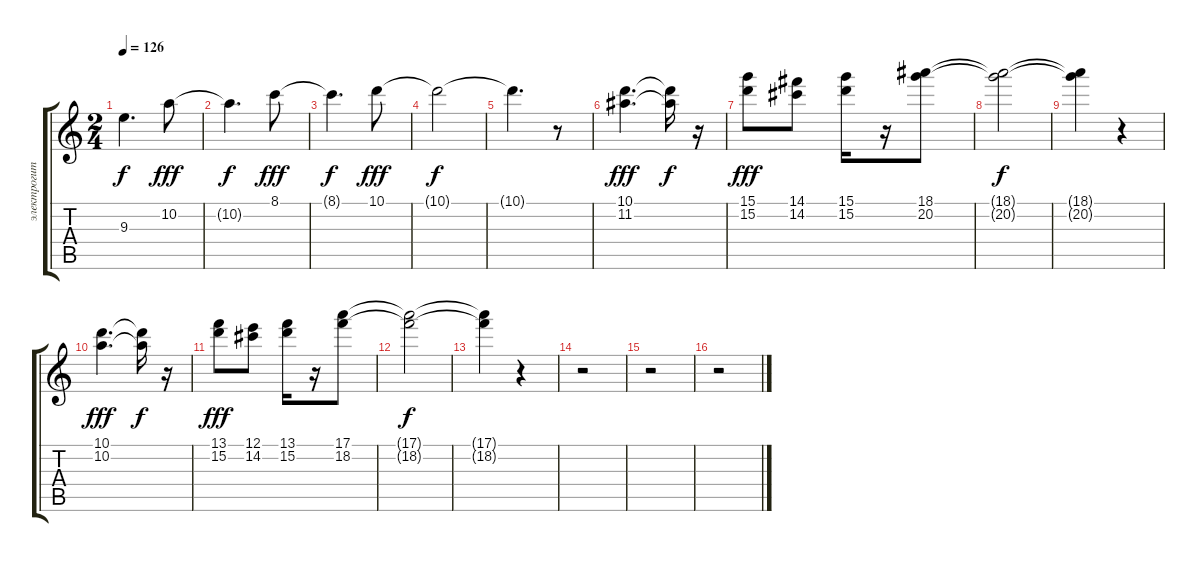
\track ("электрогитара 2" "электрогит") {instrument overdrivenguitar}
\staff {score tabs}
\tuning (E4 B3 G3 D3 A2 E2) {hide}
\ts (2 4)
\tempo 126
\clef g2
\ks c
9.3{t}.4{d dy f} 10.2.8{dy fff} |
10.2{t}.4{d dy f} 8.1.8{dy fff} |
8.1{t}.4{d dy f} 10.1.8{dy fff} |
10.1{t}.2{dy f} |
10.1{t}.4{d} r.8 |
(10.1 11.2).4{d dy fff} (10.1{t} 11.2{t}).16{dy f} r.16 |
(15.1 15.2).8{dy fff} (14.1 14.2).8 (15.1 15.2).16 r.16 (18.1 20.2).8 |
(18.1{t} 20.2{t}).2{dy f} |
(18.1{t} 20.2{t}).4 r.4 |
(10.1 10.2).4{d dy fff} (10.1{t} 10.2{t}).16{dy f} r.16 |
(13.1 15.2).8{dy fff} (12.1 14.2).8 (13.1 15.2).16 r.16 (17.1 18.2).8 |
(17.1{t} 18.2{t}).2{dy f} |
(17.1{t} 18.2{t}).4 r.4 |
r.2 |
r.2 |
r.2
